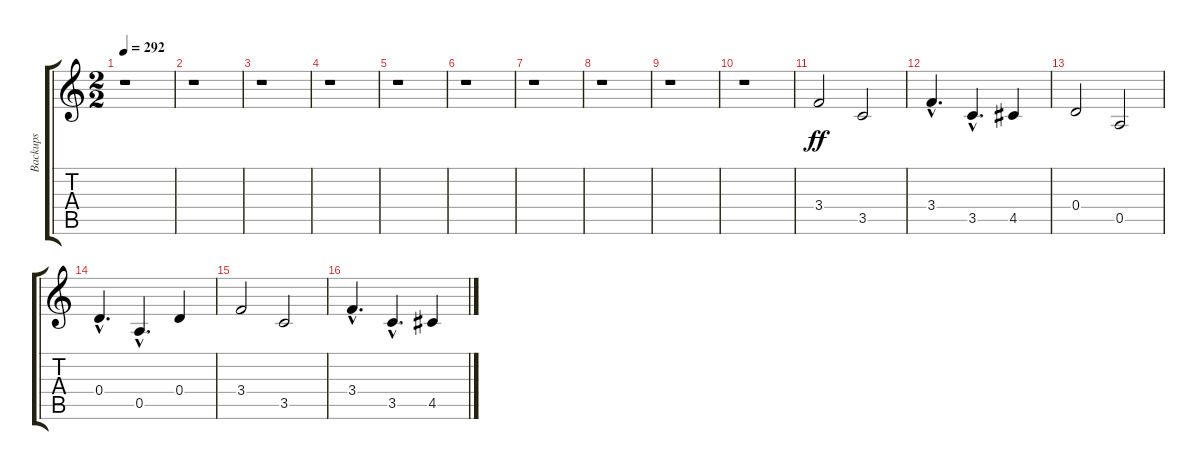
\track ("Backups" "Backups") {instrument acousticbass}
\staff {score tabs}
\tuning (E4 B3 G3 D3 A2 E2) {hide}
\ts (2 2)
\tempo 292
\clef g2
\ks c
r.1{dy ff} |
r.1 |
r.1 |
r.1 |
r.1 |
r.1 |
r.1 |
r.1 |
r.1 |
r.1 |
3.4.2 3.5.2 |
3.4{hac}.4{d} 3.5{hac}.4{d} 4.5.4 |
0.4.2 0.5.2 |
0.4{hac}.4{d} 0.5{hac}.4{d} 0.4.4 |
3.4.2 3.5.2 |
3.4{hac}.4{d} 3.5{hac}.4{d} 4.5.4
